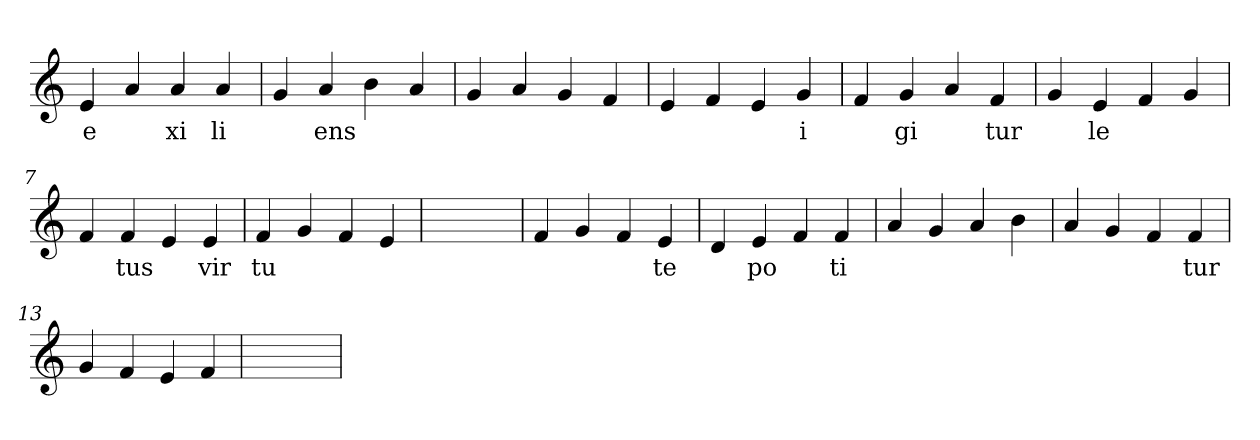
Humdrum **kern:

**kern	**text
*part1	*part1
*staff1	*staff1
*clefG2	*
=1	=1
4e	e
4a	.
4a	xi
4a	li
=2	=2
4g	.
4a	ens
4b	.
4a	.
=3	=3
4g	.
4a	.
4g	.
4f	.
=4	=4
4e	.
4f	.
4e	.
4g	i
=5	=5
4f	.
4g	gi
4a	.
4f	tur
=6	=6
4g	.
4e	le
4f	.
4g	.
=7	=7
4f	.
4f	tus
4e	.
4e	vir
=8	=8
4f	tu
4g	.
4f	.
4e	.
=9	=9
1ryy	.
=9	=9
4f	.
4g	.
4f	.
4e	te
=10	=10
4d	.
4e	po
4f	.
4f	ti
=11	=11
4a	.
4g	.
4a	.
4b	.
=12	=12
4a	.
4g	.
4f	.
4f	tur
=13	=13
4g	.
4f	.
4e	.
4f	.
=14	=14
1ryy	.
=	=
*-	*-
